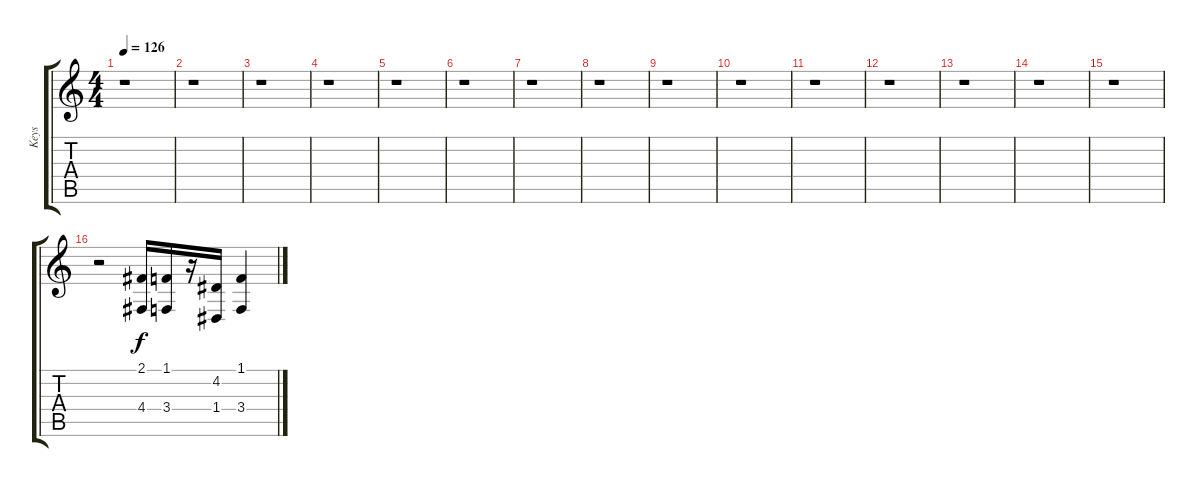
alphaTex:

\track ("Keys" "Keys") {instrument synthstrings1}
\staff {score tabs}
\tuning (E4 B3 G3 D3 A2 E2) {hide}
\ts (4 4)
\tempo 126
\clef g2
\ks c
r.1{dy f} |
r.1 |
r.1 |
r.1 |
r.1 |
r.1 |
r.1 |
r.1 |
r.1 |
r.1 |
r.1 |
r.1 |
r.1 |
r.1 |
r.1 |
r.2 (2.1 4.4).16 (1.1 3.4).16 r.16 (4.2 1.4).16 (1.1 3.4).4
